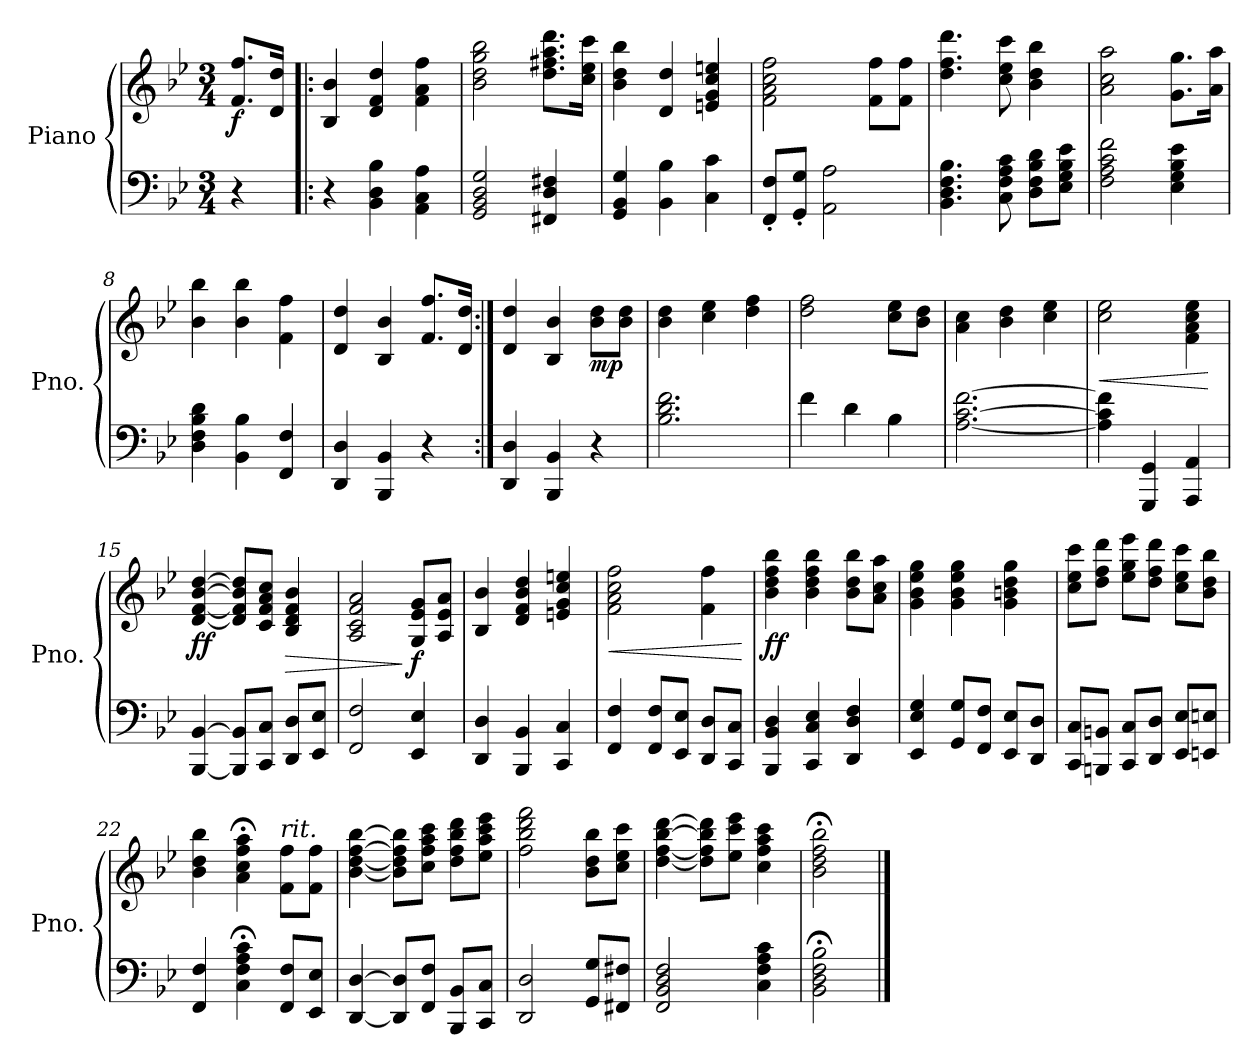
**kern	**kern	**dynam
*part1	*part1	*part1
*staff2	*staff1	*staff1/2
*I"Piano	*	*
*I'Pno.	*	*
*clefF4	*clefG2	*
*k[b-e-]	*k[b-e-]	*
*M3/4	*M3/4	*
*MM86	*MM86	*
=1	=1	=1
!	!	!LO:DY:b
4r	8.f/ 8.ff/L	f
.	16d/ 16dd/Jk	.
=2!|:	=2!|:	=2!|:
4r	4B-/ 4b-/	.
4BB-\ 4D\ 4B-\	4d/ 4f/ 4dd/	.
4AA\ 4C\ 4A\	4f\ 4a\ 4ff\	.
=3	=3	=3
2GG/ 2BB-/ 2D/ 2G/	2b-\ 2dd\ 2gg\ 2bb-\	.
4FF#X/ 4D/ 4F#X/	8.dd\ 8.ff#X\ 8.aa\ 8.ddd\L	.
.	16cc\ 16ee-\ 16ccc\Jk	.
=4	=4	=4
4GG/ 4BB-/ 4G/	4b-\ 4dd\ 4bb-\	.
4BB-\ 4B-\	4d/ 4dd/	.
4C\ 4c\	4en/ 4g/ 4cc/ 4een/	.
=5	=5	=5
8FF/' 8F/'L	2f\ 2a\ 2cc\ 2ff\	.
8GG/' 8G/'J	.	.
2AA\ 2A\	.	.
.	8f\ 8ff\L	.
.	8f\ 8ff\J	.
!!LO:LB:g=z
=6	=6	=6
4.BB-\ 4.D\ 4.F\ 4.B-\	4.dd\ 4.ff\ 4.ddd\	.
8C\ 8F\ 8A\ 8c\	8cc\ 8ee-\ 8ccc\	.
8D\ 8F\ 8B-\ 8d\L	4b-\ 4dd\ 4bb-\	.
8E-\ 8G\ 8B-\ 8e-\J	.	.
=7	=7	=7
2F\ 2A\ 2c\ 2f\	2a\ 2cc\ 2aa\	.
4E-\ 4G\ 4B-\ 4e-\	8.g\ 8.gg\L	.
.	16a\ 16aa\Jk	.
=8	=8	=8
4D\ 4F\ 4B-\ 4d\	4b-\ 4bb-\	.
4BB-\ 4B-\	4b-\ 4bb-\	.
4FF/ 4F/	4f\ 4ff\	.
=9	=9	=9
4DD/ 4D/	4d/ 4dd/	.
4BBB-/ 4BB-/	4B-/ 4b-/	.
4r	8.f/ 8.ff/L	.
.	16d/ 16dd/Jk	.
=10:|!	=10:|!	=10:|!
4DD/ 4D/	4d/ 4dd/	.
4BBB-/ 4BB-/	4B-/ 4b-/	.
!	!	!LO:DY:b
4r	8b-\ 8dd\L	mp
.	8b-\ 8dd\J	.
!!LO:LB:g=z
=11	=11	=11
2.B-\ 2.d\ 2.f\	4b-\ 4dd\	.
.	4cc\ 4ee-\	.
.	4dd\ 4ff\	.
=12	=12	=12
4f\	2dd\ 2ff\	.
4d\	.	.
4B-\	8cc\ 8ee-\L	.
.	8b-\ 8dd\J	.
=13	=13	=13
[2.A\ [2.c\ [2.f\	4a\ 4cc\	.
.	4b-\ 4dd\	.
.	4cc\ 4ee-\	.
=14	=14	=14
!	!	!LO:HP:b
4A\] 4c\] 4f\]	2cc\ 2ee-\	<
4GGG/ 4GG/	.	.
4AAA/ 4AA/	4f\ 4a\ 4cc\ 4ee-\	.
.	.	[
=15	=15	=15
!	!	!LO:DY:b
[4BBB-/ [4BB-/	[4d/ [4f/ [4b-/ [4dd/	ff
8BBB-/] 8BB-/]L	8d/] 8f/] 8b-/] 8dd/]L	.
8CC/ 8C/J	8c/ 8f/ 8a/ 8cc/J	.
!	!	!LO:HP:b
8DD/ 8D/L	4B-/ 4d/ 4f/ 4b-/	>
8EE-/ 8E-/J	.	.
=16	=16	=16
2FF/ 2F/	2A/ 2c/ 2f/ 2a/	.
!	!	!LO:DY:n=1:b
4EE-/ 4E-/	8G/ 8e-/ 8g/L	] f
.	8A/ 8e-/ 8a/J	.
!!LO:LB:g=z
=17	=17	=17
4DD/ 4D/	4B-/ 4b-/	.
4BBB-/ 4BB-/	4d/ 4f/ 4b-/ 4dd/	.
4CC/ 4C/	4en/ 4g/ 4cc/ 4een/	.
=18	=18	=18
!	!	!LO:HP:b
4FF/ 4F/	2f\ 2a\ 2cc\ 2ff\	<
8FF/ 8F/L	.	.
8EE-/ 8E-/J	.	.
8DD/ 8D/L	4f\ 4ff\	.
8CC/ 8C/J	.	.
.	.	[
=19	=19	=19
!	!	!LO:DY:b
4BBB-/ 4BB-/ 4D/	4b-\ 4dd\ 4ff\ 4bb-\	ff
4CC/ 4C/ 4E-/	4b-\ 4dd\ 4ff\ 4bb-\	.
4DD/ 4D/ 4F/	8b-\ 8dd\ 8bb-\L	.
.	8a\ 8cc\ 8aa\J	.
=20	=20	=20
4EE-/ 4E-/ 4G/	4g\ 4b-\ 4ee-\ 4gg\	.
8GG/ 8G/L	4g\ 4b-\ 4ee-\ 4gg\	.
8FF/ 8F/J	.	.
8EE-/ 8E-/L	4g\ 4bn\ 4dd\ 4gg\	.
8DD/ 8D/J	.	.
=21	=21	=21
8CC/ 8C/L	8cc\ 8ee-\ 8ccc\L	.
8BBBn/ 8BBn/J	8dd\ 8ff\ 8ddd\J	.
8CC/ 8C/L	8ee-\ 8gg\ 8eee-\L	.
8DD/ 8D/J	8dd\ 8ff\ 8ddd\J	.
*	*MM80	*
8EE-/ 8E-/L	8cc\ 8ee-\ 8ccc\L	.
8EEn/ 8En/J	8b-\ 8dd\ 8bb-\J	.
=22	=22	=22
4FF/ 4F/	4b-\ 4dd\ 4bb-\	.
*	*MM32	*
4C\;< 4F\;< 4A\;< 4c\;<	4a\;< 4cc\;< 4ff\;< 4aa\;<	.
*	*MM72	*
!	!LO:TX:a:i:t=rit.	!
8FF/ 8F/L	8f\ 8ff\L	.
8EE-/ 8E-/J	8f\ 8ff\J	.
!!LO:LB:g=z
=23	=23	=23
[4DD/ [4D/	[4b-\ [4dd\ [4ff\ [4bb-\	.
8DD/] 8D/]L	8b-\] 8dd\] 8ff\] 8bb-\]L	.
8FF/ 8F/J	8cc\ 8ff\ 8aa\ 8ccc\J	.
8BBB-/ 8BB-/L	8dd\ 8ff\ 8bb-\ 8ddd\L	.
8CC/ 8C/J	8ee-\ 8aa\ 8ccc\ 8eee-\J	.
=24	=24	=24
*	*MM64	*
2DD/ 2D/	2ff\ 2bb-\ 2ddd\ 2fff\	.
8GG/ 8G/L	8b-\ 8dd\ 8bb-\L	.
8FF#X/ 8F#X/J	8cc\ 8ee-\ 8ccc\J	.
=25	=25	=25
2FF/ 2BB-/ 2D/ 2F/	[4dd\ [4ff\ [4bb-\ [4ddd\	.
.	8dd\] 8ff\] 8bb-\] 8ddd\]L	.
.	8ee-\ 8ccc\ 8eee-\J	.
4C\ 4F\ 4A\ 4c\	4cc\ 4ff\ 4aa\ 4ccc\	.
=26	=26	=26
*	*MM60	*
2BB-\;< 2D\;< 2F\;< 2B-\;<	2b-\;< 2dd\;< 2ff\;< 2bb-\;<	.
==	==	==
*-	*-	*-
